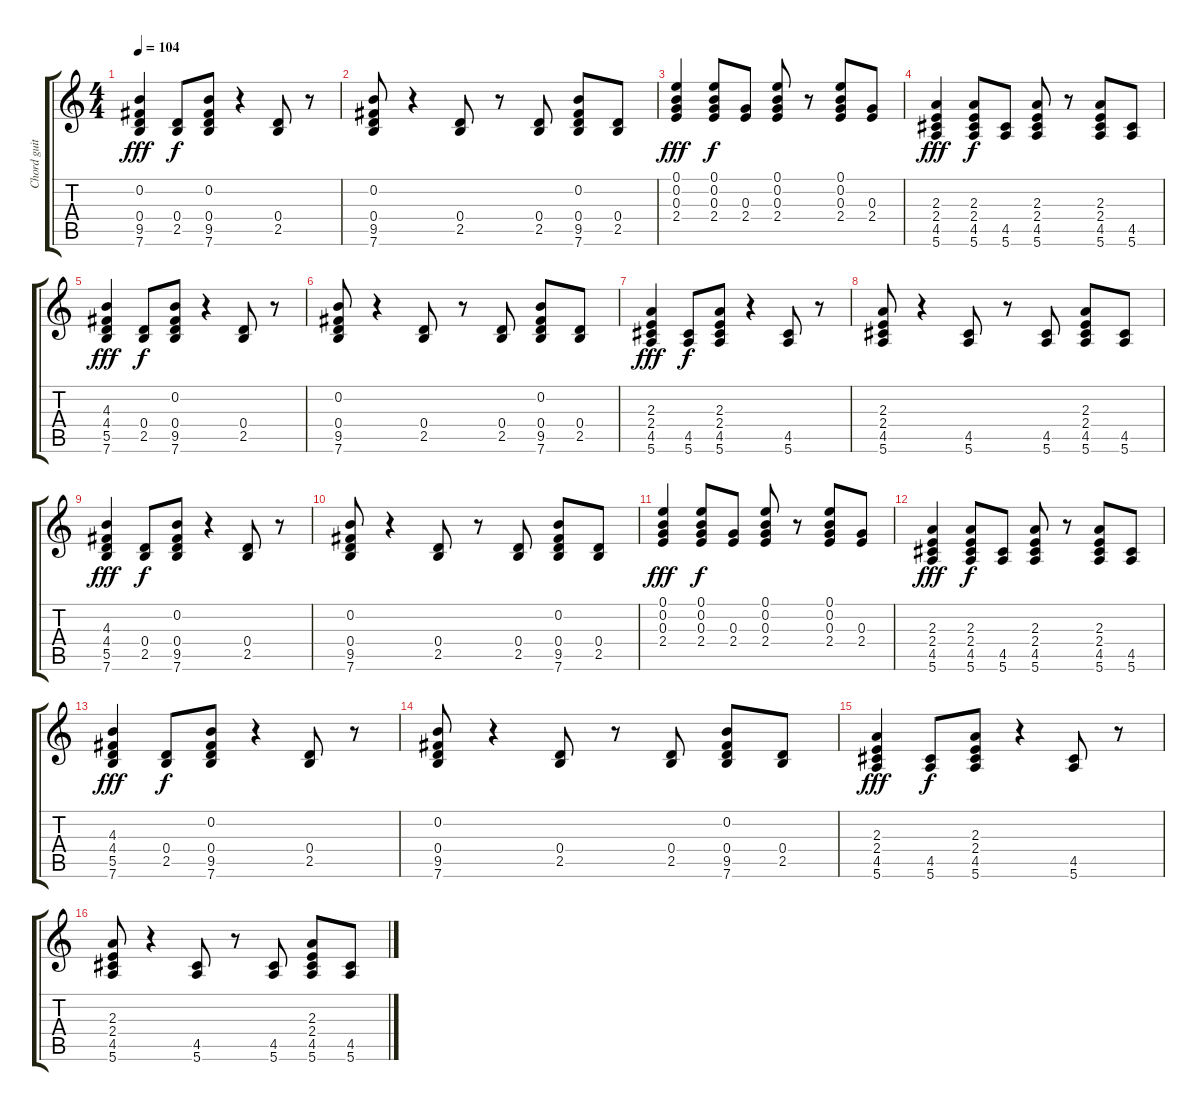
\track ("Chord guitar" "Chord guit") {instrument acousticguitarsteel}
\staff {score tabs}
\tuning (E4 B3 G3 D3 A2 E2) {hide}
\ts (4 4)
\tempo 104
\clef g2
\ks c
(0.2 0.4 9.5 7.6).4{dy fff} (0.4 2.5).8{dy f} (0.2 0.4 9.5 7.6).8 r.4 (0.4 2.5).8 r.8 |
(0.2 0.4 9.5 7.6).8 r.4 (0.4 2.5).8 r.8 (0.4 2.5).8 (0.2 0.4 9.5 7.6).8 (0.4 2.5).8 |
(0.1 0.2 0.3 2.4).4{dy fff} (0.1 0.2 0.3 2.4).8{dy f} (0.3 2.4).8 (0.1 0.2 0.3 2.4).8 r.8 (0.1 0.2 0.3 2.4).8 (0.3 2.4).8 |
(2.3 2.4 4.5 5.6).4{dy fff} (2.3 2.4 4.5 5.6).8{dy f} (4.5 5.6).8 (2.3 2.4 4.5 5.6).8 r.8 (2.3 2.4 4.5 5.6).8 (4.5 5.6).8 |
(4.3 4.4 5.5 7.6).4{dy fff} (0.4 2.5).8{dy f} (0.2 0.4 9.5 7.6).8 r.4 (0.4 2.5).8 r.8 |
(0.2 0.4 9.5 7.6).8 r.4 (0.4 2.5).8 r.8 (0.4 2.5).8 (0.2 0.4 9.5 7.6).8 (0.4 2.5).8 |
(2.3 2.4 4.5 5.6).4{dy fff} (4.5 5.6).8{dy f} (2.3 2.4 4.5 5.6).8 r.4 (4.5 5.6).8 r.8 |
(2.3 2.4 4.5 5.6).8 r.4 (4.5 5.6).8 r.8 (4.5 5.6).8 (2.3 2.4 4.5 5.6).8 (4.5 5.6).8 |
(4.3 4.4 5.5 7.6).4{dy fff} (0.4 2.5).8{dy f} (0.2 0.4 9.5 7.6).8 r.4 (0.4 2.5).8 r.8 |
(0.2 0.4 9.5 7.6).8 r.4 (0.4 2.5).8 r.8 (0.4 2.5).8 (0.2 0.4 9.5 7.6).8 (0.4 2.5).8 |
(0.1 0.2 0.3 2.4).4{dy fff} (0.1 0.2 0.3 2.4).8{dy f} (0.3 2.4).8 (0.1 0.2 0.3 2.4).8 r.8 (0.1 0.2 0.3 2.4).8 (0.3 2.4).8 |
(2.3 2.4 4.5 5.6).4{dy fff} (2.3 2.4 4.5 5.6).8{dy f} (4.5 5.6).8 (2.3 2.4 4.5 5.6).8 r.8 (2.3 2.4 4.5 5.6).8 (4.5 5.6).8 |
(4.3 4.4 5.5 7.6).4{dy fff} (0.4 2.5).8{dy f} (0.2 0.4 9.5 7.6).8 r.4 (0.4 2.5).8 r.8 |
(0.2 0.4 9.5 7.6).8 r.4 (0.4 2.5).8 r.8 (0.4 2.5).8 (0.2 0.4 9.5 7.6).8 (0.4 2.5).8 |
(2.3 2.4 4.5 5.6).4{dy fff} (4.5 5.6).8{dy f} (2.3 2.4 4.5 5.6).8 r.4 (4.5 5.6).8 r.8 |
(2.3 2.4 4.5 5.6).8 r.4 (4.5 5.6).8 r.8 (4.5 5.6).8 (2.3 2.4 4.5 5.6).8 (4.5 5.6).8
